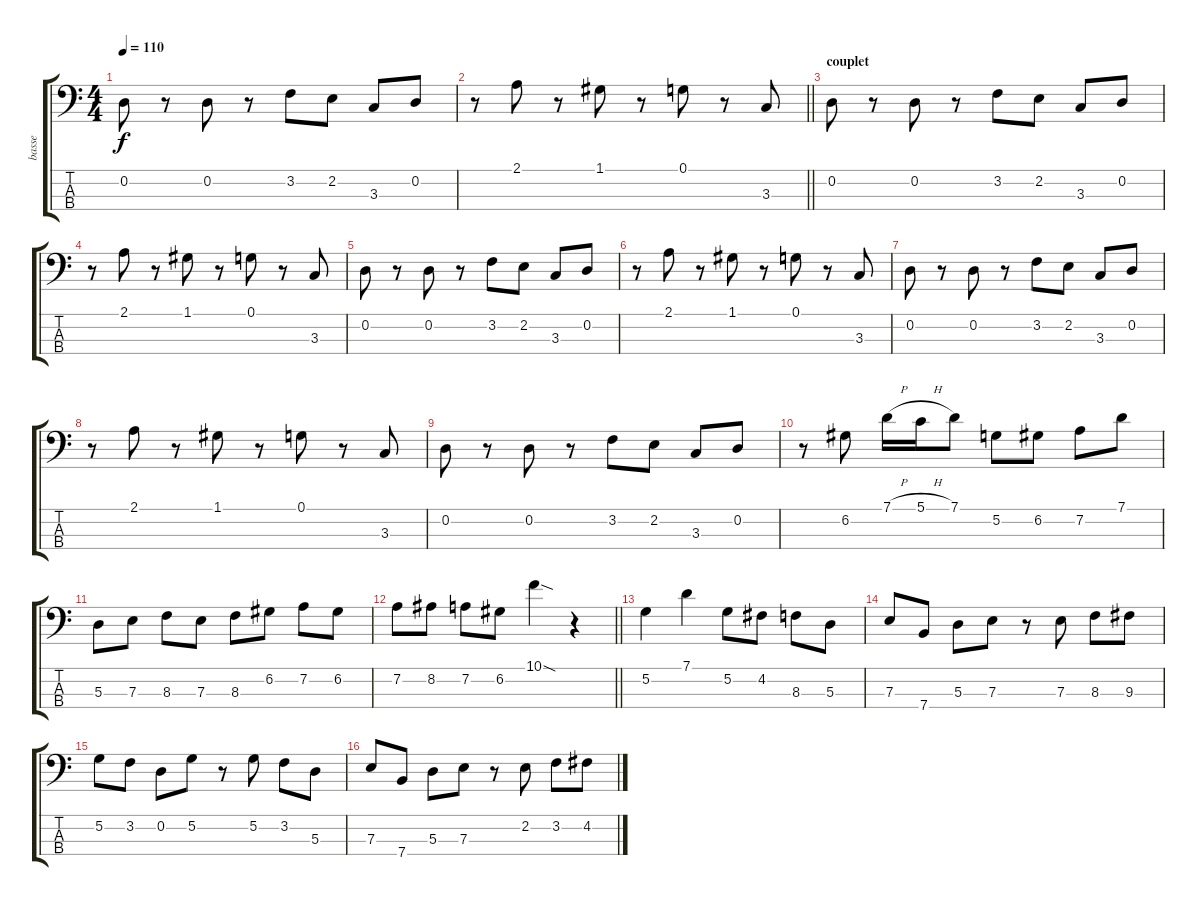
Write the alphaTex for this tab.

\track ("basse" "basse") {instrument electricbassfinger}
\staff {score tabs}
\tuning (G2 D2 A1 E1) {hide}
\ts (4 4)
\tempo 110
\clef f4
\ks c
0.2.8{dy f} r.8 0.2.8 r.8 3.2.8 2.2.8 3.3.8 0.2.8 |
\barLineRight lightlight
r.8 2.1.8 r.8 1.1.8 r.8 0.1.8 r.8 3.3.8 |
\section ("" "couplet")
0.2.8 r.8 0.2.8 r.8 3.2.8 2.2.8 3.3.8 0.2.8 |
r.8 2.1.8 r.8 1.1.8 r.8 0.1.8 r.8 3.3.8 |
0.2.8 r.8 0.2.8 r.8 3.2.8 2.2.8 3.3.8 0.2.8 |
r.8 2.1.8 r.8 1.1.8 r.8 0.1.8 r.8 3.3.8 |
0.2.8 r.8 0.2.8 r.8 3.2.8 2.2.8 3.3.8 0.2.8 |
r.8 2.1.8 r.8 1.1.8 r.8 0.1.8 r.8 3.3.8 |
0.2.8 r.8 0.2.8 r.8 3.2.8 2.2.8 3.3.8 0.2.8 |
r.8 6.2.8 7.1{h}.16 5.1{h}.16 7.1.8 5.2.8 6.2.8 7.2.8 7.1.8 |
5.3.8 7.3.8 8.3.8 7.3.8 8.3.8 6.2.8 7.2.8 6.2.8 |
\barLineRight lightlight
7.2.8 8.2.8 7.2.8 6.2.8 10.1{sod}.4 r.4 |
5.2.4 7.1.4 5.2.8 4.2.8 8.3.8 5.3.8 |
7.3.8 7.4.8 5.3.8 7.3.8 r.8 7.3.8 8.3.8 9.3.8 |
5.2.8 3.2.8 0.2.8 5.2.8 r.8 5.2.8 3.2.8 5.3.8 |
7.3.8 7.4.8 5.3.8 7.3.8 r.8 2.2.8 3.2.8 4.2.8
